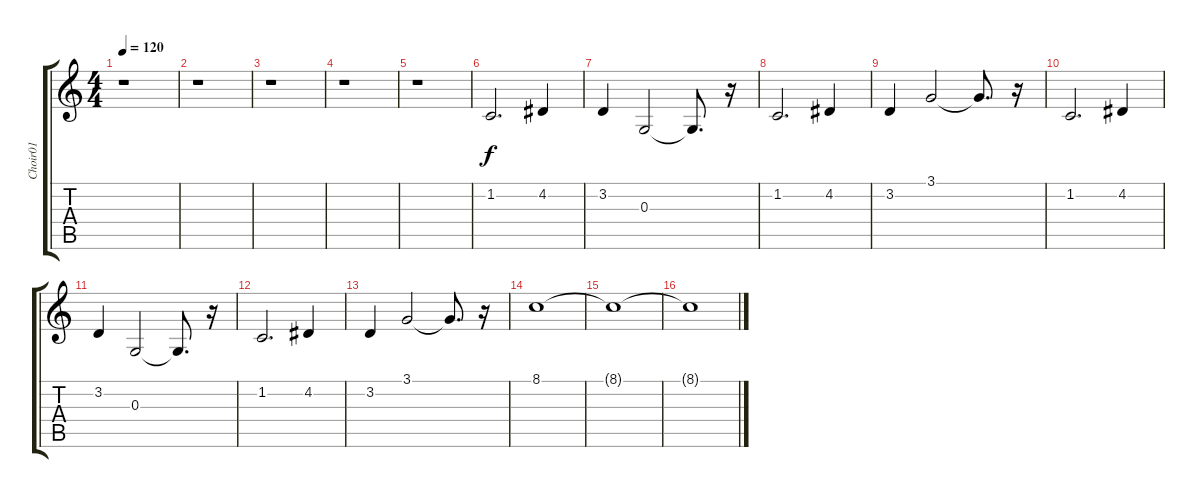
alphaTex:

\track ("Choir01" "Choir01") {instrument choiraahs}
\staff {score tabs}
\tuning (E4 B3 G3 D3 A2 E2) {hide}
\ts (4 4)
\tempo 120
\clef g2
\ks c
r.1{dy f} |
r.1 |
r.1 |
r.1 |
r.1 |
1.2.2{d} 4.2.4 |
3.2.4 0.3.2 0.3{t}.8{d} r.16 |
1.2.2{d} 4.2.4 |
3.2.4 3.1.2 3.1{t}.8{d} r.16 |
1.2.2{d} 4.2.4 |
3.2.4 0.3.2 0.3{t}.8{d} r.16 |
1.2.2{d} 4.2.4 |
3.2.4 3.1.2 3.1{t}.8{d} r.16 |
8.1.1 |
8.1{t}.1 |
8.1{t}.1
